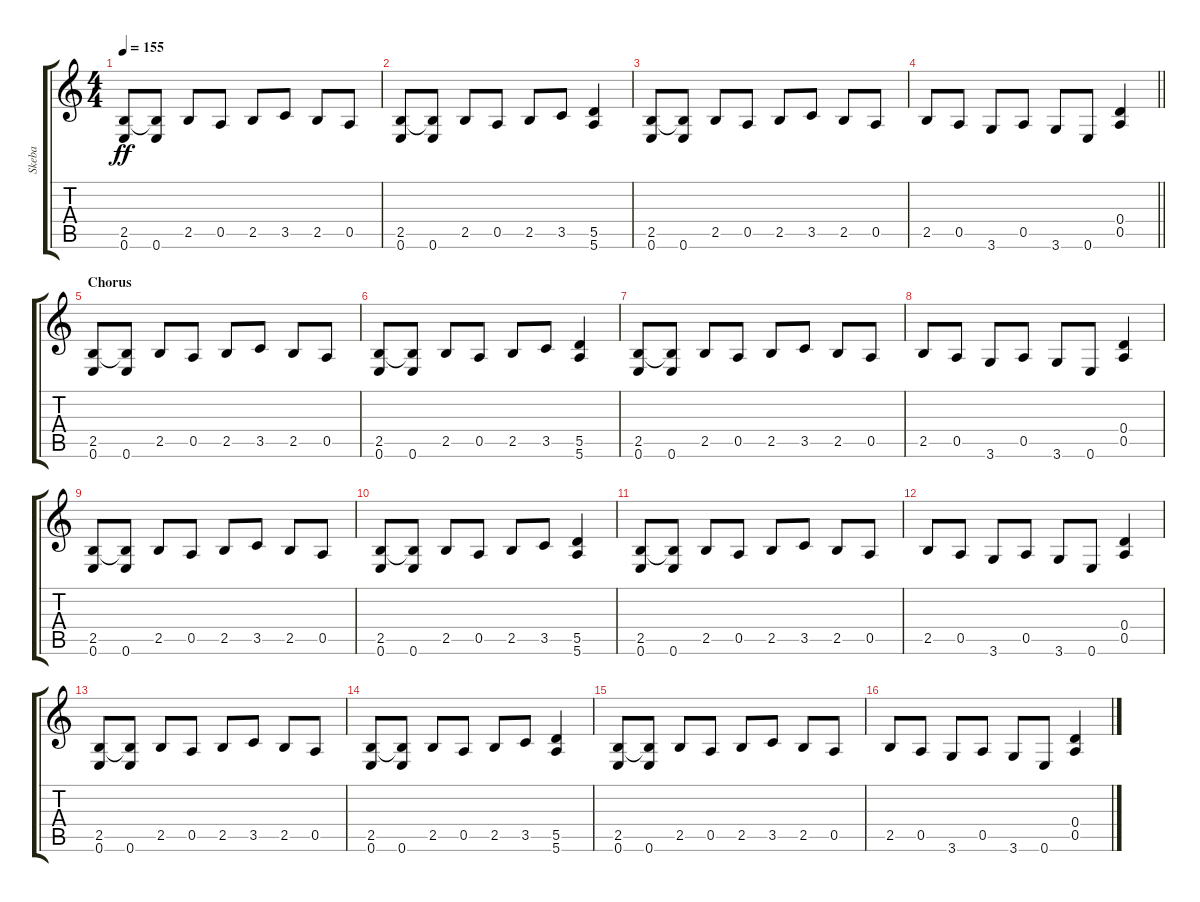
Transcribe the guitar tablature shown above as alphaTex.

\track ("Skeba" "Skeba") {instrument overdrivenguitar}
\staff {score tabs}
\tuning (E4 B3 G3 D3 A2 E2) {hide}
\ts (4 4)
\tempo 155
\clef g2
\ks c
(2.5 0.6).8{dy ff} (2.5{t} 0.6).8 2.5.8 0.5.8 2.5.8 3.5.8 2.5.8 0.5.8 |
(2.5 0.6).8 (2.5{t} 0.6).8 2.5.8 0.5.8 2.5.8 3.5.8 (5.5 5.6).4 |
(2.5 0.6).8 (2.5{t} 0.6).8 2.5.8 0.5.8 2.5.8 3.5.8 2.5.8 0.5.8 |
\barLineRight lightlight
2.5.8 0.5.8 3.6.8 0.5.8 3.6.8 0.6.8 (0.4 0.5).4 |
\section ("" "Chorus")
(2.5 0.6).8 (2.5{t} 0.6).8 2.5.8 0.5.8 2.5.8 3.5.8 2.5.8 0.5.8 |
(2.5 0.6).8 (2.5{t} 0.6).8 2.5.8 0.5.8 2.5.8 3.5.8 (5.5 5.6).4 |
(2.5 0.6).8 (2.5{t} 0.6).8 2.5.8 0.5.8 2.5.8 3.5.8 2.5.8 0.5.8 |
2.5.8 0.5.8 3.6.8 0.5.8 3.6.8 0.6.8 (0.4 0.5).4 |
(2.5 0.6).8 (2.5{t} 0.6).8 2.5.8 0.5.8 2.5.8 3.5.8 2.5.8 0.5.8 |
(2.5 0.6).8 (2.5{t} 0.6).8 2.5.8 0.5.8 2.5.8 3.5.8 (5.5 5.6).4 |
(2.5 0.6).8 (2.5{t} 0.6).8 2.5.8 0.5.8 2.5.8 3.5.8 2.5.8 0.5.8 |
2.5.8 0.5.8 3.6.8 0.5.8 3.6.8 0.6.8 (0.4 0.5).4 |
(2.5 0.6).8 (2.5{t} 0.6).8 2.5.8 0.5.8 2.5.8 3.5.8 2.5.8 0.5.8 |
(2.5 0.6).8 (2.5{t} 0.6).8 2.5.8 0.5.8 2.5.8 3.5.8 (5.5 5.6).4 |
(2.5 0.6).8 (2.5{t} 0.6).8 2.5.8 0.5.8 2.5.8 3.5.8 2.5.8 0.5.8 |
2.5.8 0.5.8 3.6.8 0.5.8 3.6.8 0.6.8 (0.4 0.5).4
